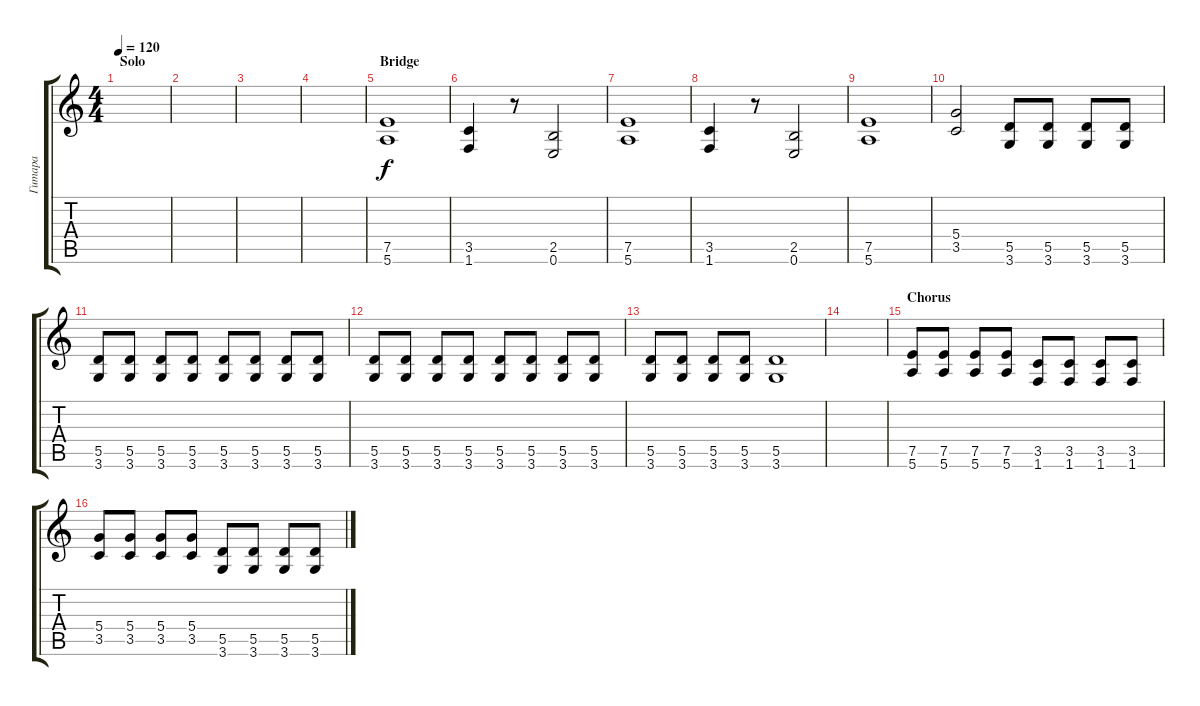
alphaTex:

\track ("Гитара" "Гитара") {instrument acousticguitarsteel}
\staff {score tabs}
\tuning (E4 B3 G3 D3 A2 E2) {hide}
\ts (4 4)
\section ("" "Solo")
\tempo 120
\clef g2
\ks c
|
|
|
|
\section ("" "Bridge")
(7.5 5.6).1 |
(3.5 1.6).4 r.8 (2.5 0.6).2 |
(7.5 5.6).1 |
(3.5 1.6).4 r.8 (2.5 0.6).2 |
(7.5 5.6).1 |
(5.4 3.5).2 (5.5 3.6).8 (5.5 3.6).8 (5.5 3.6).8 (5.5 3.6).8 |
(5.5 3.6).8 (5.5 3.6).8 (5.5 3.6).8 (5.5 3.6).8 (5.5 3.6).8 (5.5 3.6).8 (5.5 3.6).8 (5.5 3.6).8 |
(5.5 3.6).8 (5.5 3.6).8 (5.5 3.6).8 (5.5 3.6).8 (5.5 3.6).8 (5.5 3.6).8 (5.5 3.6).8 (5.5 3.6).8 |
(5.5 3.6).8 (5.5 3.6).8 (5.5 3.6).8 (5.5 3.6).8 (5.5 3.6).1 |
|
\section ("" "Chorus")
(7.5 5.6).8{instrument distortionguitar} (7.5 5.6).8 (7.5 5.6).8 (7.5 5.6).8 (3.5 1.6).8 (3.5 1.6).8 (3.5 1.6).8 (3.5 1.6).8 |
(5.4 3.5).8 (5.4 3.5).8 (5.4 3.5).8 (5.4 3.5).8 (5.5 3.6).8 (5.5 3.6).8 (5.5 3.6).8 (5.5 3.6).8
